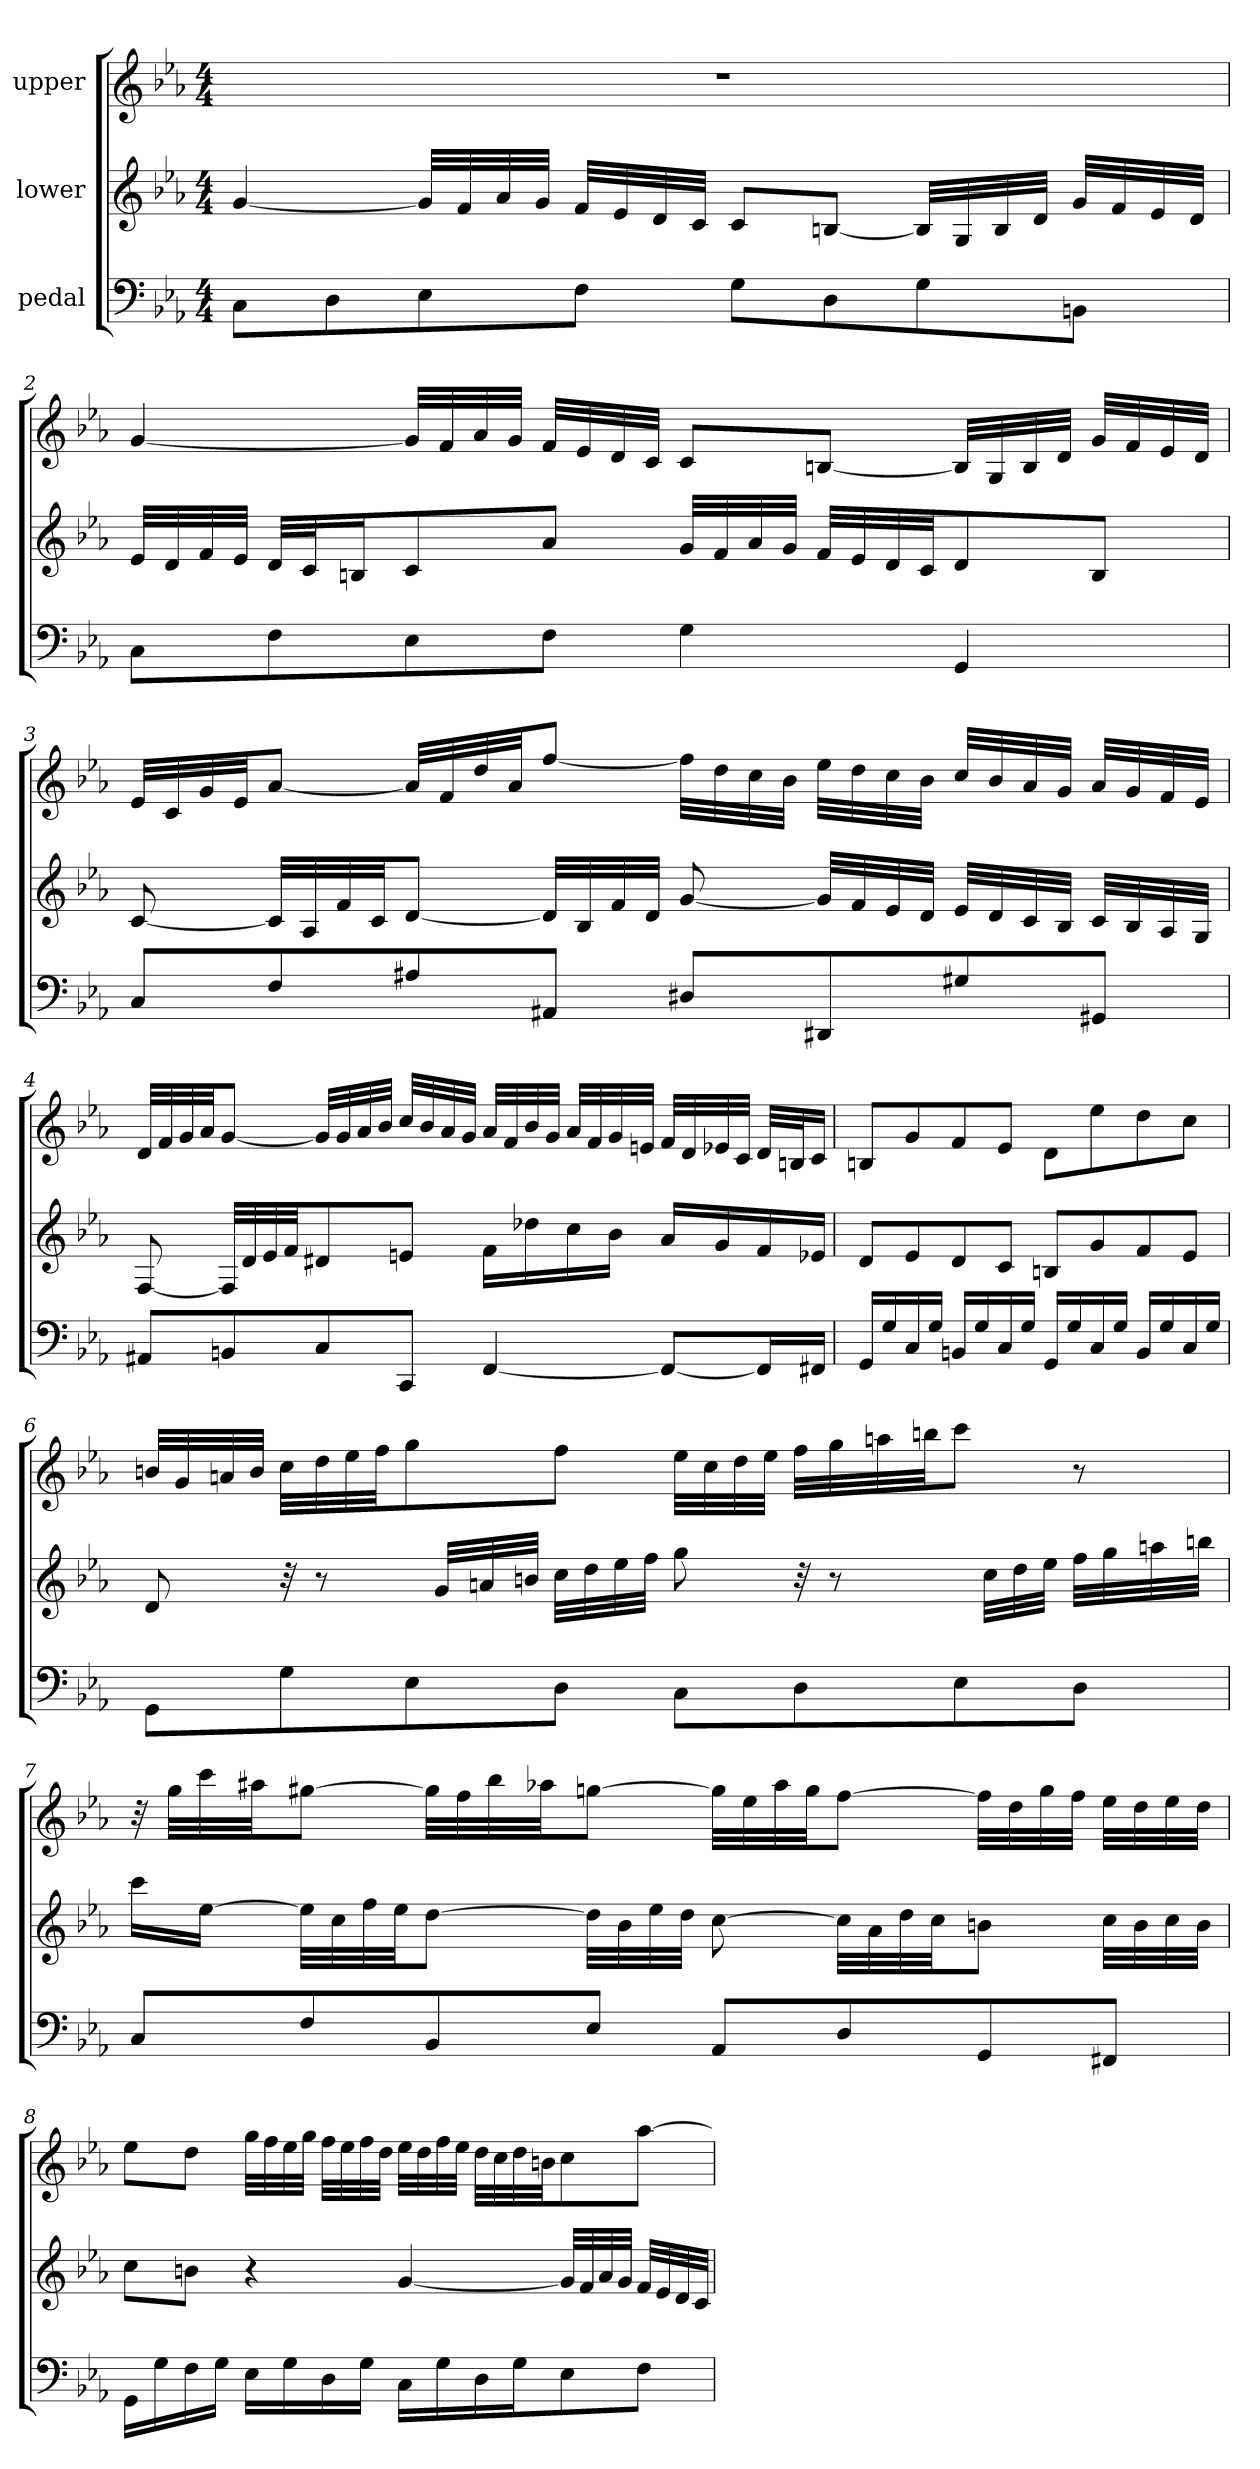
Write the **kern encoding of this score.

**kern	**kern	**kern
*part3	*part2	*part1
*staff3	*staff2	*staff1
*I"pedal	*I"lower	*I"upper
*clefF4	*clefG2	*clefG2
*k[b-e-a-]	*k[b-e-a-]	*k[b-e-a-]
*E-:	*E-:	*E-:
*M4/4	*M4/4	*M4/4
=1	=1	=1
8C\L	[4g/	1r
8D\	.	.
8E-\	32g/LLL]	.
.	32f/	.
.	32a-/	.
.	32g/JJJ	.
8F\J	32f/LLL	.
.	32e-/	.
.	32d/	.
.	32c/JJJ	.
8G\L	8c/L	.
8D\	[8Bn/J	.
8G\	32B/LLL]	.
.	32G/	.
.	32B/	.
.	32d/JJJ	.
8BBn\J	32g/LLL	.
.	32f/	.
.	32e-/	.
.	32d/JJJ	.
!!LO:LB:g=z
=2	=2	=2
8C\L	32e-/LLL	[4g/
.	32d/	.
.	32f/	.
.	32e-/JJJ	.
8F\	32d/LLL	.
.	32c/J	.
.	16Bn/J	.
8E-\	8c/	32g/LLL]
.	.	32f/
.	.	32a-/
.	.	32g/JJJ
8F\J	8a-/J	32f/LLL
.	.	32e-/
.	.	32d/
.	.	32c/JJJ
4G\	32g/LLL	8c/L
.	32f/	.
.	32a-/	.
.	32g/JJJ	.
.	32f/LLL	[8Bn/J
.	32e-/	.
.	32d/	.
.	32c/JJ	.
4GG/	8d/	32B/LLL]
.	.	32G/
.	.	32B/
.	.	32d/JJJ
.	8B/J	32g/LLL
.	.	32f/
.	.	32e-/
.	.	32d/JJJ
!!LO:LB:g=z
=3	=3	=3
8C/L	[8c/	32e-/LLL
.	.	32c/
.	.	32g/
.	.	32e-/JJ
8F/	32c/LLL]	[8a-/J
.	32A-/	.
.	32f/	.
.	32c/JJ	.
8A#X/	[8d/J	32a-/LLL]
.	.	32f/
.	.	32dd/
.	.	32a-/JJ
8AA#X/J	32d/LLL]	[8ff/J
.	32B-/	.
.	32f/	.
.	32d/JJJ	.
8D#X/L	[8g/	32ff\LLL]
.	.	32dd\
.	.	32cc\
.	.	32b-\JJJ
8DD#X/	32g/LLL]	32ee-\LLL
.	32f/	32dd\
.	32e-/	32cc\
.	32d/JJJ	32b-\JJJ
8G#X/	32e-/LLL	32cc/LLL
.	32d/	32b-/
.	32c/	32a-/
.	32B-/JJJ	32g/JJJ
8GG#X/J	32c/LLL	32a-/LLL
.	32B-/	32g/
.	32A-/	32f/
.	32G/JJJ	32e-/JJJ
!!LO:LB:g=z
=4	=4	=4
8AA#X/L	[8F/	32d/LLL
.	.	32f/
.	.	32g/
.	.	32a-/JJ
8BBn/	32F/LLL]	[8g/J
.	32d/	.
.	32e-/	.
.	32f/JJ	.
8C/	8d#X/	32g/LLL]
.	.	32g/
.	.	32a-/
.	.	32b-/JJJ
8CC/J	8en/J	32cc/LLL
.	.	32b-/
.	.	32a-/
.	.	32g/JJJ
[4FF/	16f\LL	32a-/LLL
.	.	32f/
.	16dd-X\	32b-/
.	.	32g/JJJ
.	16cc\	32a-/LLL
.	.	32f/
.	16b-\JJ	32g/
.	.	32en/JJJ
8FF/L_	16a-/LL	32f/LLL
.	.	32d/
.	16g/	32e-X/
.	.	32c/JJJ
16FF/L]	16f/	32d/LLL
.	.	32Bn/J
16FF#X/JJ	16e-X/JJ	16c/JJ
!!LO:PB:g=z
=5	=5	=5
16GG/LL	8d/L	8Bn/L
16G/	.	.
16C/	8e-/	8g/
16G/JJ	.	.
16BBn/LL	8d/	8f/
16G/	.	.
16C/	8c/J	8e-/J
16G/JJ	.	.
16GG/LL	8Bn/L	8d\L
16G/	.	.
16C/	8g/	8ee-\
16G/JJ	.	.
16BB/LL	8f/	8dd\
16G/	.	.
16C/	8e-/J	8cc\J
16G/JJ	.	.
!!LO:LB:g=z
=6	=6	=6
8GG\L	8d/	32bn/LLL
.	.	32g/
.	.	32an/
.	.	32b/JJJ
8G\	32r	32cc\LLL
.	8r	32dd\
.	.	32ee-\
.	.	32ff\JJ
8E-\	.	8gg\
.	32g/LLL	.
.	32an/	.
.	32bn/JJJ	.
8D\J	32cc\LLL	8ff\J
.	32dd\	.
.	32ee-\	.
.	32ff\JJJ	.
8C\L	8gg\	32ee-\LLL
.	.	32cc\
.	.	32dd\
.	.	32ee-\JJJ
8D\	32r	32ff\LLL
.	8r	32gg\
.	.	32aan\
.	.	32bbn\JJ
8E-\	.	8ccc\J
.	32cc\LLL	.
.	32dd\	.
.	32ee-\JJJ	.
8D\J	32ff\LLL	8r
.	32gg\	.
.	32aan\	.
.	32bbn\JJJ	.
!!LO:LB:g=z
=7	=7	=7
8C/L	16ccc\LL	32r
.	.	32gg\LLL
.	[16ee-\JJ	32ccc\
.	.	32aa#X\JJ
8F/	32ee-\LLL]	[8gg#X\J
.	32cc\	.
.	32ff\	.
.	32ee-\JJ	.
8BB-/	[8dd\J	32gg#\LLL]
.	.	32ff\
.	.	32bb-\
.	.	32aa-X\JJ
8E-/J	32dd\LLL]	[8ggn\J
.	32b-\	.
.	32ee-\	.
.	32dd\JJJ	.
8AA-/L	[8cc\	32gg\LLL]
.	.	32ee-\
.	.	32aa-\
.	.	32gg\JJ
8D/	32cc\LLL]	[8ff\J
.	32a-\	.
.	32dd\	.
.	32cc\JJ	.
8GG/	8bn\J	32ff\LLL]
.	.	32dd\
.	.	32gg\
.	.	32ff\JJJ
8FF#X/J	32cc\LLL	32ee-\LLL
.	32b\	32dd\
.	32cc\	32ee-\
.	32b\JJJ	32dd\JJJ
!!LO:LB:g=z
=8	=8	=8
16GG\LL	8cc\L	8ee-\L
16G\	.	.
16F\	8bn\J	8dd\J
16G\JJ	.	.
16E-\LL	4r	32gg\LLL
.	.	32ff\
16G\	.	32ee-\
.	.	32gg\JJJ
16D\	.	32ff\LLL
.	.	32ee-\
16G\JJ	.	32ff\
.	.	32dd\JJJ
16C\LL	[4g/	32ee-\LLL
.	.	32dd\
16G\	.	32ff\
.	.	32ee-\JJJ
16D\	.	32dd\LLL
.	.	32cc\
16G\J	.	32dd\
.	.	32bn\JJ
8E-\	32g/LLL]	8cc\
.	32f/	.
.	32a-/	.
.	32g/JJJ	.
8F\J	32f/LLL	[8aa-\J
.	32e-/	.
.	32d/	.
.	32c/JJJ	.
=	=	=
*-	*-	*-
